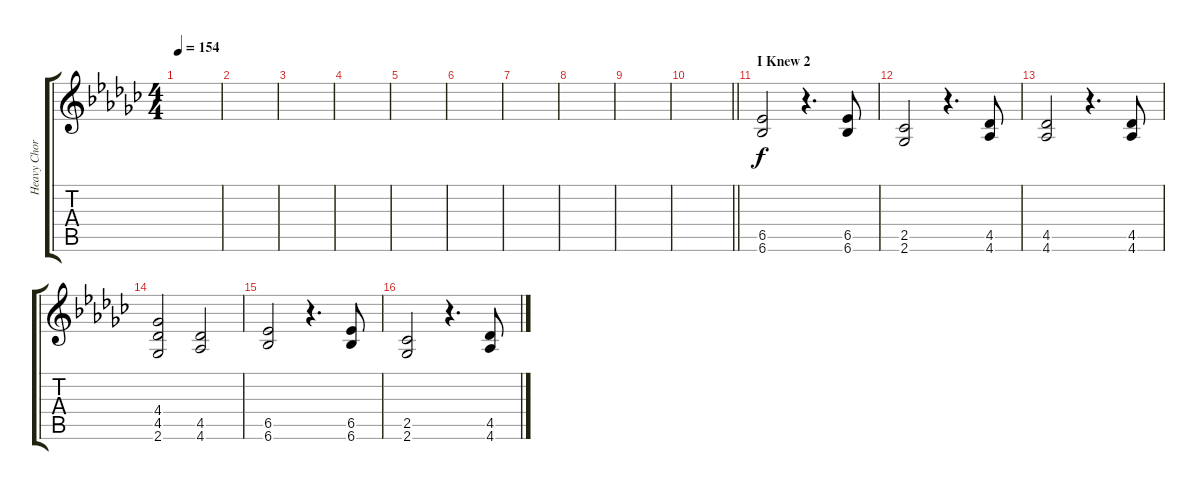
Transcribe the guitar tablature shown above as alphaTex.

\track ("Heavy Chords - 2xTrack" "Heavy Chor") {instrument distortionguitar}
\staff {score tabs}
\tuning (E4 B3 G3 D3 A2 E2) {hide}
\ts (4 4)
\tempo 154
\clef g2
\ks gb
|
|
|
|
|
|
|
|
|
\barLineRight lightlight
|
\section ("" "I Knew 2")
(6.5 6.6).2 r.4{d} (6.5 6.6).8 |
(2.5 2.6).2 r.4{d} (4.5 4.6).8 |
(4.5 4.6).2 r.4{d} (4.5 4.6).8 |
(4.4 4.5 2.6).2 (4.5 4.6).2 |
(6.5 6.6).2 r.4{d} (6.5 6.6).8 |
(2.5 2.6).2 r.4{d} (4.5 4.6).8
